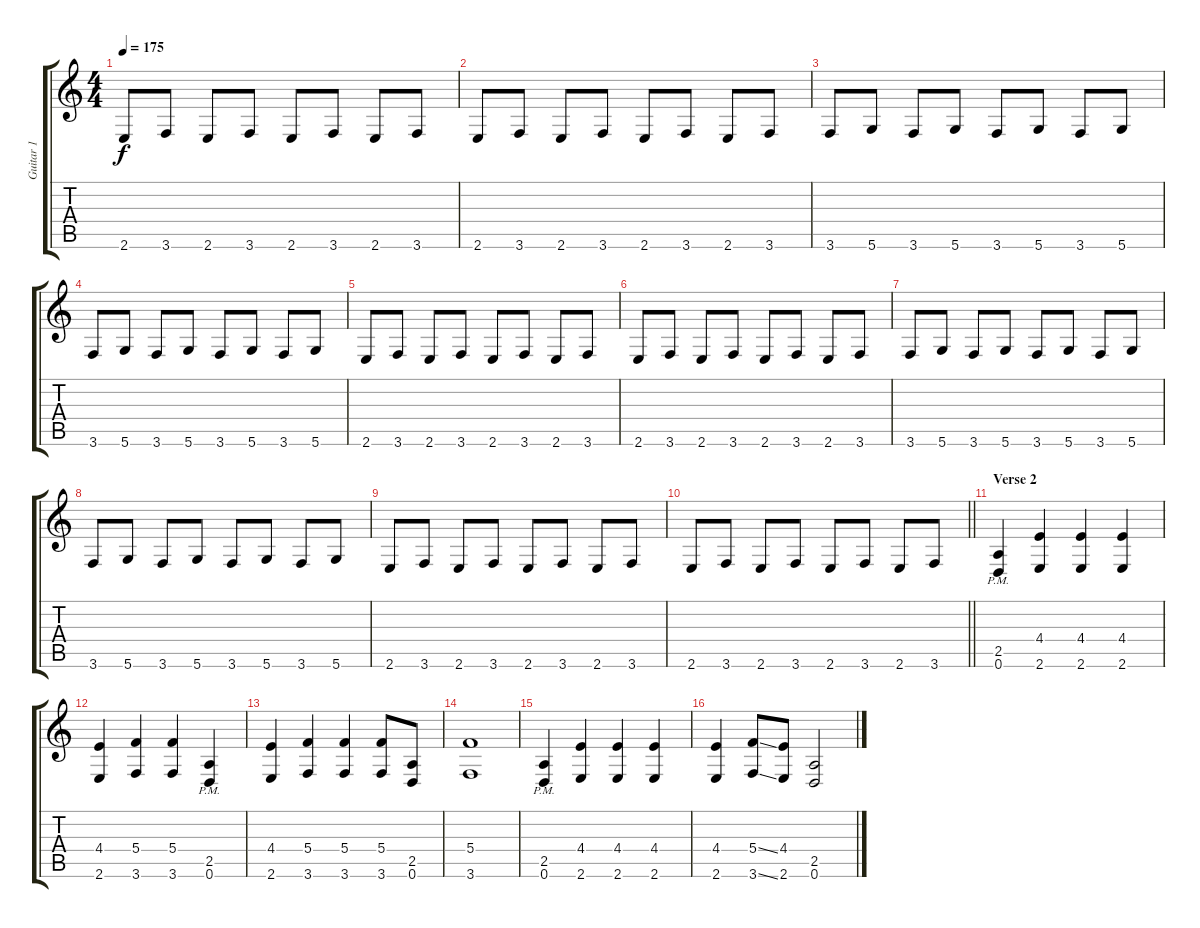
\track ("Guitar 1" "Guitar 1") {instrument distortionguitar}
\staff {score tabs}
\tuning (D4 A3 F3 C3 G2 D2) {hide}
\ts (4 4)
\tempo 175
\clef g2
\ks c
2.6.8{dy f} 3.6.8 2.6.8 3.6.8 2.6.8 3.6.8 2.6.8 3.6.8 |
2.6.8 3.6.8 2.6.8 3.6.8 2.6.8 3.6.8 2.6.8 3.6.8 |
3.6.8 5.6.8 3.6.8 5.6.8 3.6.8 5.6.8 3.6.8 5.6.8 |
3.6.8 5.6.8 3.6.8 5.6.8 3.6.8 5.6.8 3.6.8 5.6.8 |
2.6.8 3.6.8 2.6.8 3.6.8 2.6.8 3.6.8 2.6.8 3.6.8 |
2.6.8 3.6.8 2.6.8 3.6.8 2.6.8 3.6.8 2.6.8 3.6.8 |
3.6.8 5.6.8 3.6.8 5.6.8 3.6.8 5.6.8 3.6.8 5.6.8 |
3.6.8 5.6.8 3.6.8 5.6.8 3.6.8 5.6.8 3.6.8 5.6.8 |
2.6.8 3.6.8 2.6.8 3.6.8 2.6.8 3.6.8 2.6.8 3.6.8 |
\barLineRight lightlight
2.6.8 3.6.8 2.6.8 3.6.8 2.6.8 3.6.8 2.6.8 3.6.8 |
\section ("" "Verse 2")
(2.5{pm} 0.6{pm}).4 (4.4 2.6).4 (4.4 2.6).4 (4.4 2.6).4 |
(4.4 2.6).4 (5.4 3.6).4 (5.4 3.6).4 (2.5{pm} 0.6{pm}).4 |
(4.4 2.6).4 (5.4 3.6).4 (5.4 3.6).4 (5.4 3.6).8 (2.5 0.6).8 |
(5.4 3.6).1 |
(2.5{pm} 0.6{pm}).4 (4.4 2.6).4 (4.4 2.6).4 (4.4 2.6).4 |
(4.4 2.6).4 (5.4{ss} 3.6{ss}).8 (4.4 2.6).8 (2.5 0.6).2
